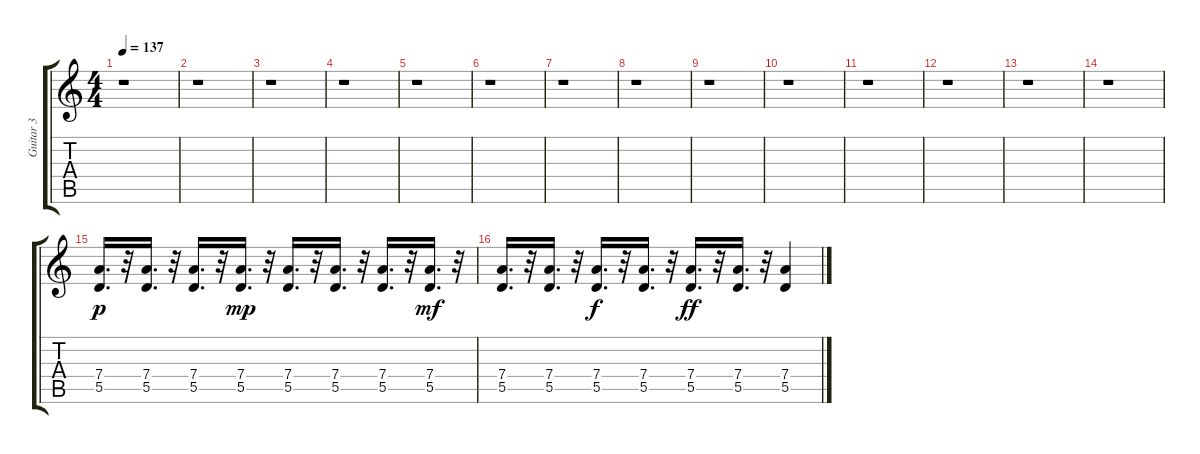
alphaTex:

\track ("Guitar 3" "Guitar 3") {instrument distortionguitar}
\staff {score tabs}
\tuning (E4 B3 G3 D3 A2 E2) {hide}
\ts (4 4)
\tempo 137
\clef g2
\ks c
r.1{dy p} |
r.1 |
r.1 |
r.1 |
r.1 |
r.1 |
r.1 |
r.1 |
r.1 |
r.1 |
r.1 |
r.1 |
r.1 |
r.1 |
(7.4 5.5).16{d} r.32 (7.4 5.5).16{d} r.32 (7.4 5.5).16{d} r.32 (7.4 5.5).16{d dy mp} r.32 (7.4 5.5).16{d} r.32 (7.4 5.5).16{d} r.32 (7.4 5.5).16{d} r.32 (7.4 5.5).16{d dy mf} r.32 |
(7.4 5.5).16{d} r.32 (7.4 5.5).16{d} r.32 (7.4 5.5).16{d dy f} r.32 (7.4 5.5).16{d} r.32 (7.4 5.5).16{d dy ff} r.32 (7.4 5.5).16{d} r.32 (7.4 5.5{ss}).4
